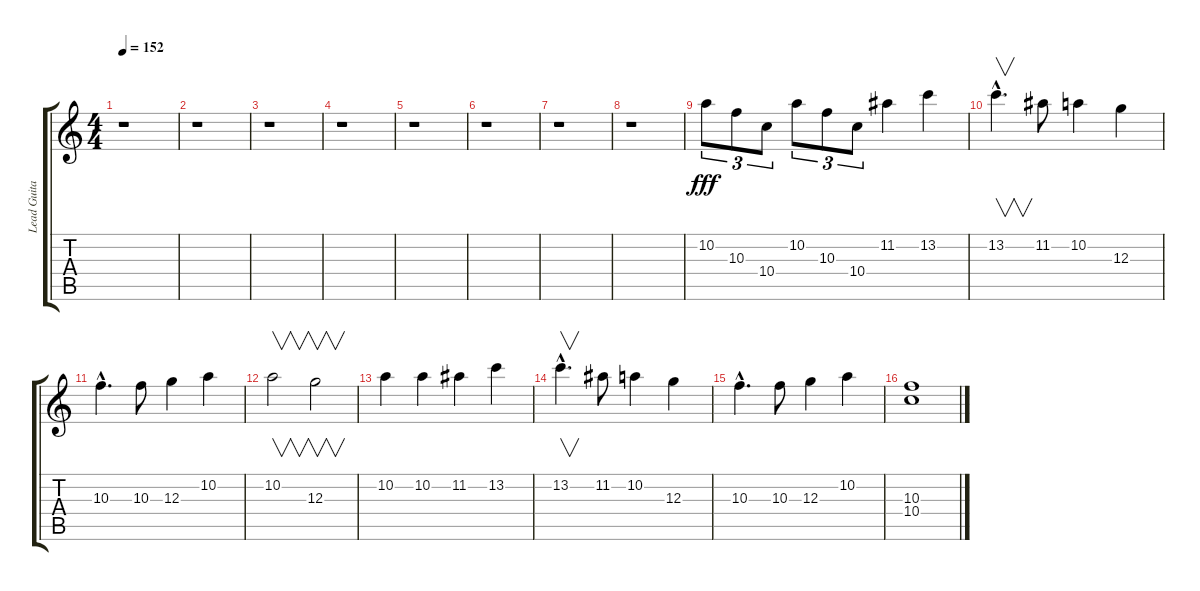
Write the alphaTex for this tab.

\track ("Lead Guitar" "Lead Guita") {instrument overdrivenguitar}
\staff {score tabs}
\tuning (E4 B3 G3 D3 A2 E2) {hide}
\ts (4 4)
\tempo 152
\clef g2
\ks c
r.1{dy fff} |
r.1 |
r.1 |
r.1 |
r.1 |
r.1 |
r.1 |
r.1 |
10.2.8{tu (3 2) volume 16} 10.3.8{tu (3 2)} 10.4.8{tu (3 2)} 10.2.8{tu (3 2)} 10.3.8{tu (3 2)} 10.4.8{tu (3 2)} 11.2.4 13.2.4 |
13.2{hac}.4{v d} 11.2.8 10.2.4 12.3.4 |
10.3{hac}.4{d} 10.3.8 12.3.4 10.2.4 |
10.2.2{v} 12.3.2{v} |
10.2.4 10.2.4 11.2.4 13.2.4 |
13.2{hac}.4{v d} 11.2.8 10.2.4 12.3.4 |
10.3{hac}.4{d} 10.3.8 12.3.4 10.2.4 |
(10.3 10.4).1
